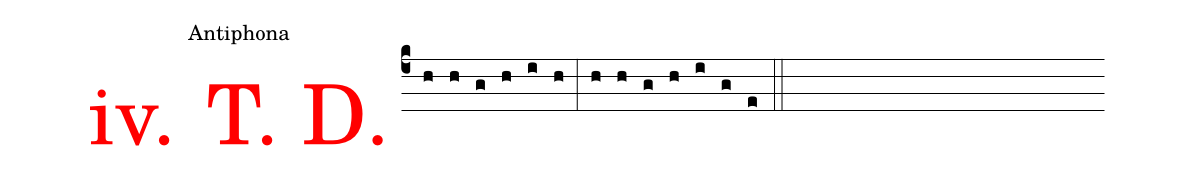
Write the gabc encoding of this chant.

office-part: Antiphona;
%%
.(c4)<v>\frot{iv. T. D.}</v> (h) (h) (g) (h) (i) (h) (:) (h) (h) (g) (h) (i) (g) (e) (::)
